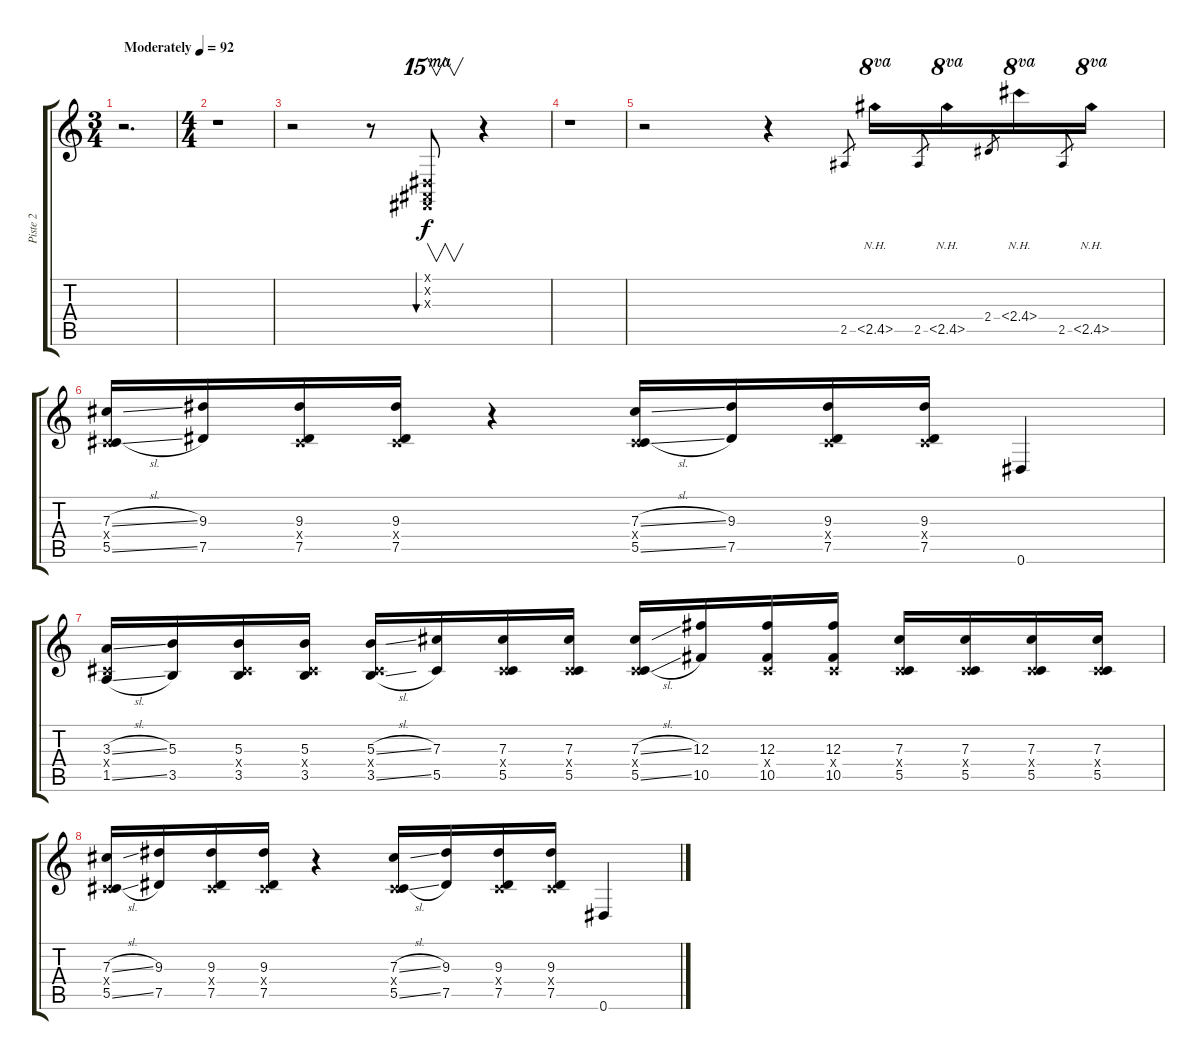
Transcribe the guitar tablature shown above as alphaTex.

\track ("Piste 2" "Piste 2") {instrument distortionguitar}
\staff {score tabs}
\tuning (Eb4 Bb3 Gb3 Db3 Ab2 Eb2) {hide}
\ts (3 4)
\tempo (92 "Moderately")
\clef g2
\ks c
r.2{d dy f instrument distortionguitar} |
\ts (4 4)
r.1 |
r.2 r.8 (0.1{x} 0.2{x} 0.3{x}).8{v bu 240 ot 15ma volume 16} r.4 |
r.1{volume 13} |
r.2{balance 8} r.4 2.5.8{gr} 2.5{nh}.16{ot 8va} 2.5.8{gr} 2.5{nh}.16{ot 8va} 2.4.8{gr} 2.4{nh}.16{ot 8va} 2.5.8{gr} 2.5{nh}.16{ot 8va} |
(7.3{sl} 0.4{x} 5.5{sl}).16{balance 2} (9.3 7.5).16 (9.3 0.4{x} 7.5).16 (9.3 0.4{x} 7.5).16 r.4 (7.3{sl} 0.4{x} 5.5{sl}).16 (9.3 7.5).16 (9.3 0.4{x} 7.5).16 (9.3 0.4{x} 7.5).16 0.6.4 |
(3.3{sl} 0.4{x} 1.5{sl}).16 (5.3 3.5).16 (5.3 0.4{x} 3.5).16 (5.3 0.4{x} 3.5).16 (5.3{sl} 0.4{x} 3.5{sl}).16 (7.3 5.5).16 (7.3 0.4{x} 5.5).16 (7.3 0.4{x} 5.5).16 (7.3{sl} 0.4{x} 5.5{sl}).16 (12.3 10.5).16 (12.3 0.4{x} 10.5).16 (12.3 0.4{x} 10.5).16 (7.3 0.4{x} 5.5).16 (7.3 0.4{x} 5.5).16 (7.3 0.4{x} 5.5).16 (7.3 0.4{x} 5.5).16 |
(7.3{sl} 0.4{x} 5.5{sl}).16 (9.3 7.5).16 (9.3 0.4{x} 7.5).16 (9.3 0.4{x} 7.5).16 r.4 (7.3{sl} 0.4{x} 5.5{sl}).16 (9.3 7.5).16 (9.3 0.4{x} 7.5).16 (9.3 0.4{x} 7.5).16 0.6.4
